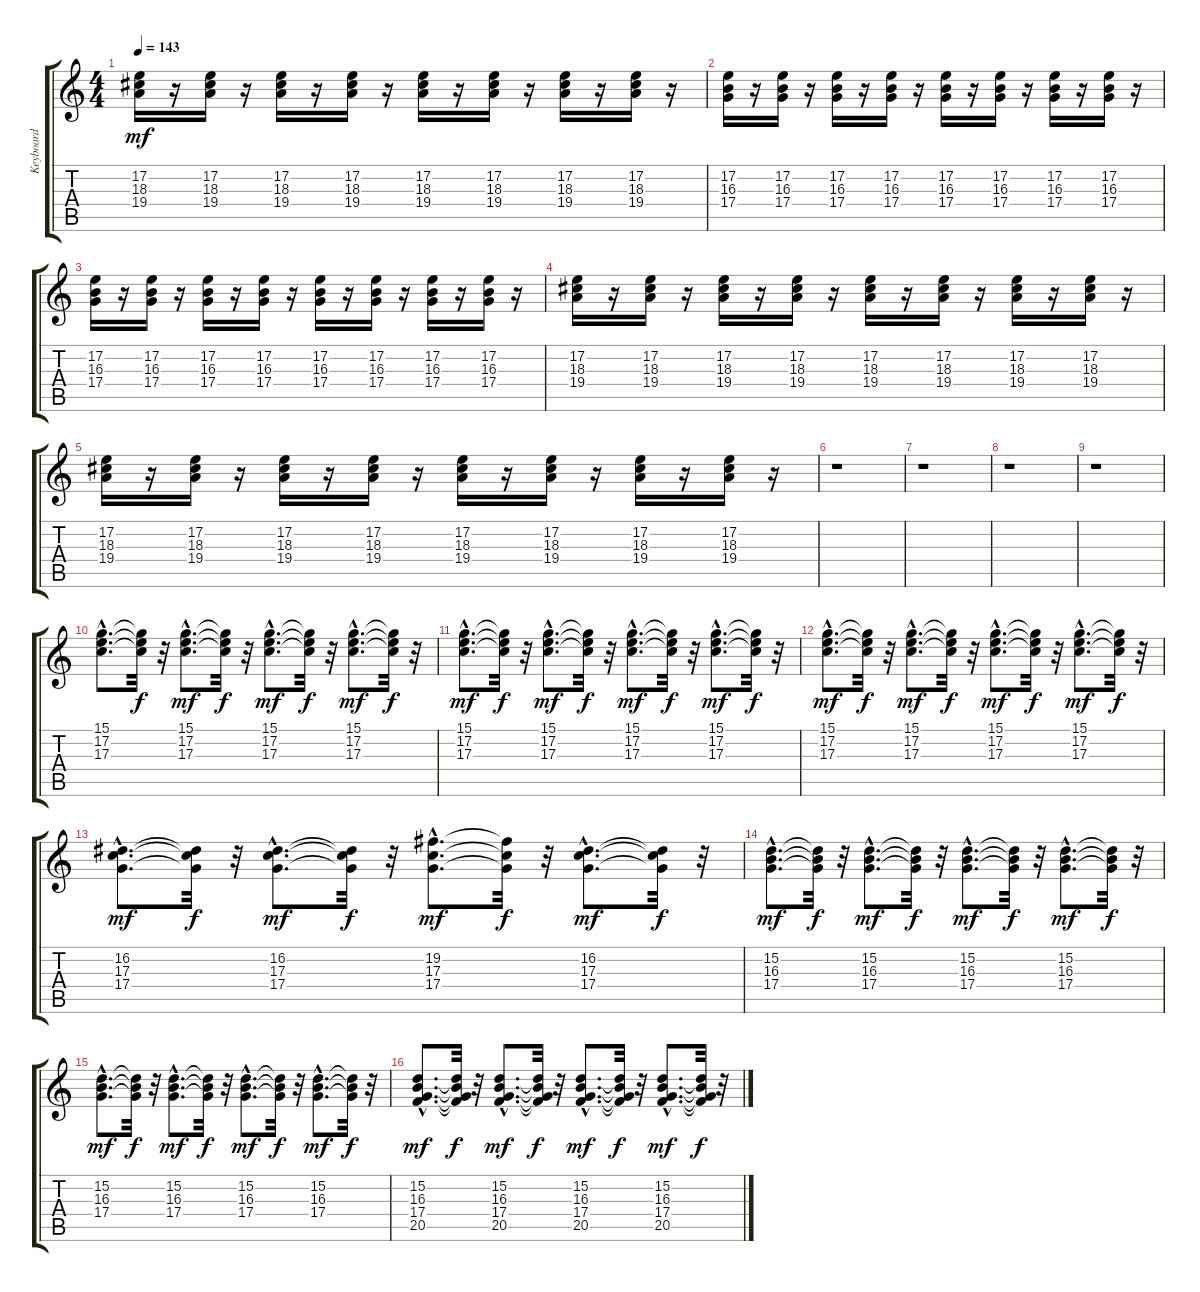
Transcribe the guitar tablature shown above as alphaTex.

\track ("Keyboard" "Keyboard") {instrument honkytonkpiano}
\staff {score tabs}
\tuning (E4 B3 G3 D3 A2 E2) {hide}
\ts (4 4)
\tempo 143
\clef g2
\ks c
(17.2 18.3 19.4).16{dy mf} r.16 (17.2 18.3 19.4).16 r.16 (17.2 18.3 19.4).16 r.16 (17.2 18.3 19.4).16 r.16 (17.2 18.3 19.4).16 r.16 (17.2 18.3 19.4).16 r.16 (17.2 18.3 19.4).16 r.16 (17.2 18.3 19.4).16 r.16 |
(17.2 16.3 17.4).16 r.16 (17.2 16.3 17.4).16 r.16 (17.2 16.3 17.4).16 r.16 (17.2 16.3 17.4).16 r.16 (17.2 16.3 17.4).16 r.16 (17.2 16.3 17.4).16 r.16 (17.2 16.3 17.4).16 r.16 (17.2 16.3 17.4).16 r.16 |
(17.2 16.3 17.4).16 r.16 (17.2 16.3 17.4).16 r.16 (17.2 16.3 17.4).16 r.16 (17.2 16.3 17.4).16 r.16 (17.2 16.3 17.4).16 r.16 (17.2 16.3 17.4).16 r.16 (17.2 16.3 17.4).16 r.16 (17.2 16.3 17.4).16 r.16 |
(17.2 18.3 19.4).16 r.16 (17.2 18.3 19.4).16 r.16 (17.2 18.3 19.4).16 r.16 (17.2 18.3 19.4).16 r.16 (17.2 18.3 19.4).16 r.16 (17.2 18.3 19.4).16 r.16 (17.2 18.3 19.4).16 r.16 (17.2 18.3 19.4).16 r.16 |
(17.2 18.3 19.4).16 r.16 (17.2 18.3 19.4).16 r.16 (17.2 18.3 19.4).16 r.16 (17.2 18.3 19.4).16 r.16 (17.2 18.3 19.4).16 r.16 (17.2 18.3 19.4).16 r.16 (17.2 18.3 19.4).16 r.16 (17.2 18.3 19.4).16 r.16 |
r.1 |
r.1 |
r.1 |
r.1 |
(15.1{hac} 17.2{hac} 17.3{hac}).8{d instrument stringensemble1} (15.1{t} 17.2{t} 17.3{t}).32{dy f} r.32 (15.1{hac} 17.2{hac} 17.3{hac}).8{d dy mf} (15.1{t} 17.2{t} 17.3{t}).32{dy f} r.32 (15.1{hac} 17.2{hac} 17.3{hac}).8{d dy mf} (15.1{t} 17.2{t} 17.3{t}).32{dy f} r.32 (15.1{hac} 17.2{hac} 17.3{hac}).8{d dy mf} (15.1{t} 17.2{t} 17.3{t}).32{dy f} r.32 |
(15.1{hac} 17.2{hac} 17.3{hac}).8{d dy mf} (15.1{t} 17.2{t} 17.3{t}).32{dy f} r.32 (15.1{hac} 17.2{hac} 17.3{hac}).8{d dy mf} (15.1{t} 17.2{t} 17.3{t}).32{dy f} r.32 (15.1{hac} 17.2{hac} 17.3{hac}).8{d dy mf} (15.1{t} 17.2{t} 17.3{t}).32{dy f} r.32 (15.1{hac} 17.2{hac} 17.3{hac}).8{d dy mf} (15.1{t} 17.2{t} 17.3{t}).32{dy f} r.32 |
(15.1{hac} 17.2{hac} 17.3{hac}).8{d dy mf} (15.1{t} 17.2{t} 17.3{t}).32{dy f} r.32 (15.1{hac} 17.2{hac} 17.3{hac}).8{d dy mf} (15.1{t} 17.2{t} 17.3{t}).32{dy f} r.32 (15.1{hac} 17.2{hac} 17.3{hac}).8{d dy mf} (15.1{t} 17.2{t} 17.3{t}).32{dy f} r.32 (15.1{hac} 17.2{hac} 17.3{hac}).8{d dy mf} (15.1{t} 17.2{t} 17.3{t}).32{dy f} r.32 |
(16.2{hac} 17.3{hac} 17.4{hac}).8{d dy mf} (16.2{t} 17.3{t} 17.4{t}).32{dy f} r.32 (16.2{hac} 17.3{hac} 17.4{hac}).8{d dy mf} (16.2{t} 17.3{t} 17.4{t}).32{dy f} r.32 (19.2{hac} 17.3{hac} 17.4{hac}).8{d dy mf} (19.2{t} 17.3{t} 17.4{t}).32{dy f} r.32 (16.2{hac} 17.3{hac} 17.4{hac}).8{d dy mf} (16.2{t} 17.3{t} 17.4{t}).32{dy f} r.32 |
(15.2{hac} 16.3{hac} 17.4{hac}).8{d dy mf} (15.2{t} 16.3{t} 17.4{t}).32{dy f} r.32 (15.2{hac} 16.3{hac} 17.4{hac}).8{d dy mf} (15.2{t} 16.3{t} 17.4{t}).32{dy f} r.32 (15.2{hac} 16.3{hac} 17.4{hac}).8{d dy mf} (15.2{t} 16.3{t} 17.4{t}).32{dy f} r.32 (15.2{hac} 16.3{hac} 17.4{hac}).8{d dy mf} (15.2{t} 16.3{t} 17.4{t}).32{dy f} r.32 |
(15.2{hac} 16.3{hac} 17.4{hac}).8{d dy mf} (15.2{t} 16.3{t} 17.4{t}).32{dy f} r.32 (15.2{hac} 16.3{hac} 17.4{hac}).8{d dy mf} (15.2{t} 16.3{t} 17.4{t}).32{dy f} r.32 (15.2{hac} 16.3{hac} 17.4{hac}).8{d dy mf} (15.2{t} 16.3{t} 17.4{t}).32{dy f} r.32 (15.2{hac} 16.3{hac} 17.4{hac}).8{d dy mf} (15.2{t} 16.3{t} 17.4{t}).32{dy f} r.32 |
(15.2{hac} 16.3{hac} 17.4{hac} 20.5{hac}).8{d dy mf} (15.2{t} 16.3{t} 17.4{t} 20.5{t}).32{dy f} r.32 (15.2{hac} 16.3{hac} 17.4{hac} 20.5{hac}).8{d dy mf} (15.2{t} 16.3{t} 17.4{t} 20.5{t}).32{dy f} r.32 (15.2{hac} 16.3{hac} 17.4{hac} 20.5{hac}).8{d dy mf} (15.2{t} 16.3{t} 17.4{t} 20.5{t}).32{dy f} r.32 (15.2{hac} 16.3{hac} 17.4{hac} 20.5{hac}).8{d dy mf} (15.2{t} 16.3{t} 17.4{t} 20.5{t}).32{dy f} r.32
